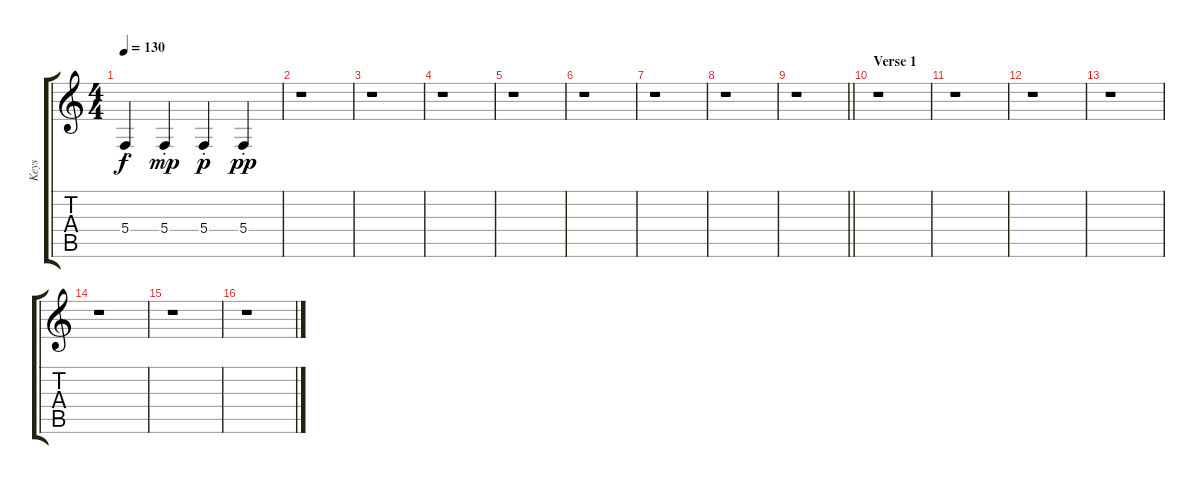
\track ("Keys" "Keys") {instrument lead1square}
\staff {score tabs}
\tuning (D4 A3 F3 C3 G2 C2) {hide}
\ts (4 4)
\tempo 130
\clef g2
\ks c
5.4{st}.4{dy f} 5.4{st}.4{dy mp} 5.4{st}.4{dy p} 5.4{st}.4{dy pp} |
r.1 |
r.1 |
r.1 |
r.1 |
r.1 |
r.1 |
r.1 |
\barLineRight lightlight
r.1 |
\section ("" "Verse 1")
r.1 |
r.1 |
r.1 |
r.1 |
r.1 |
r.1 |
r.1
